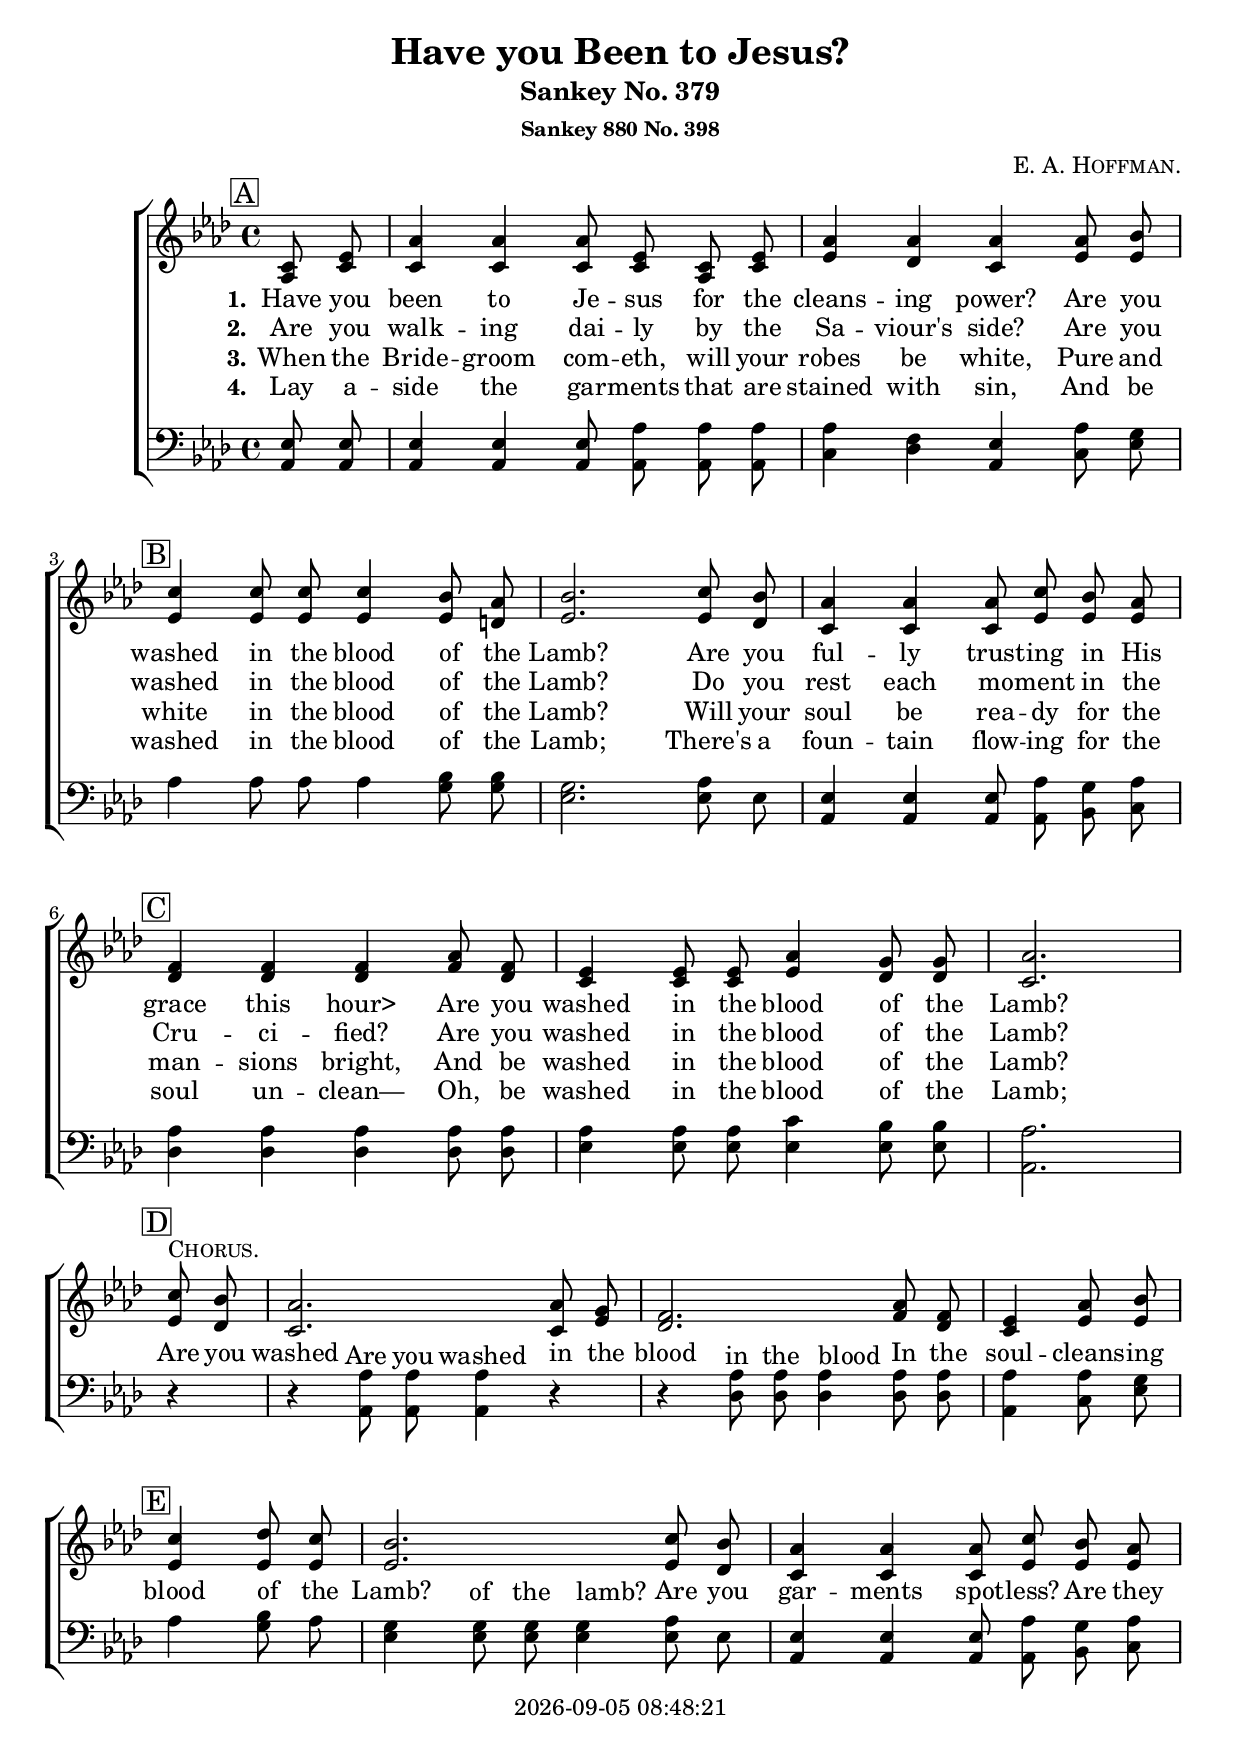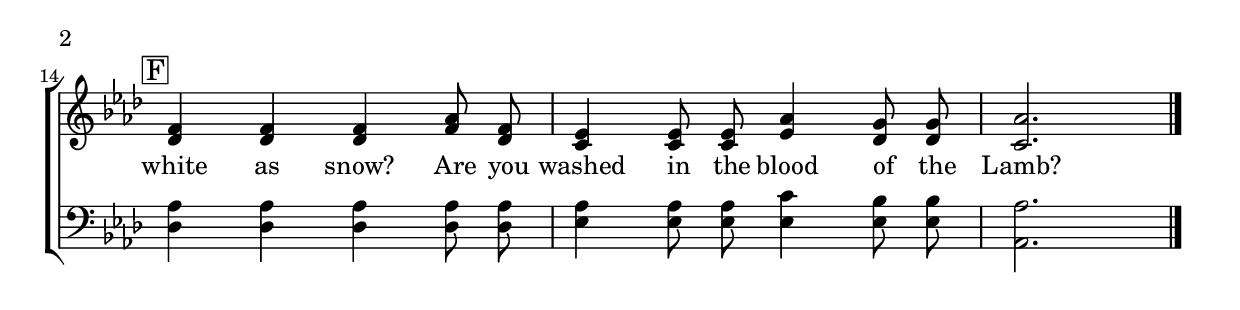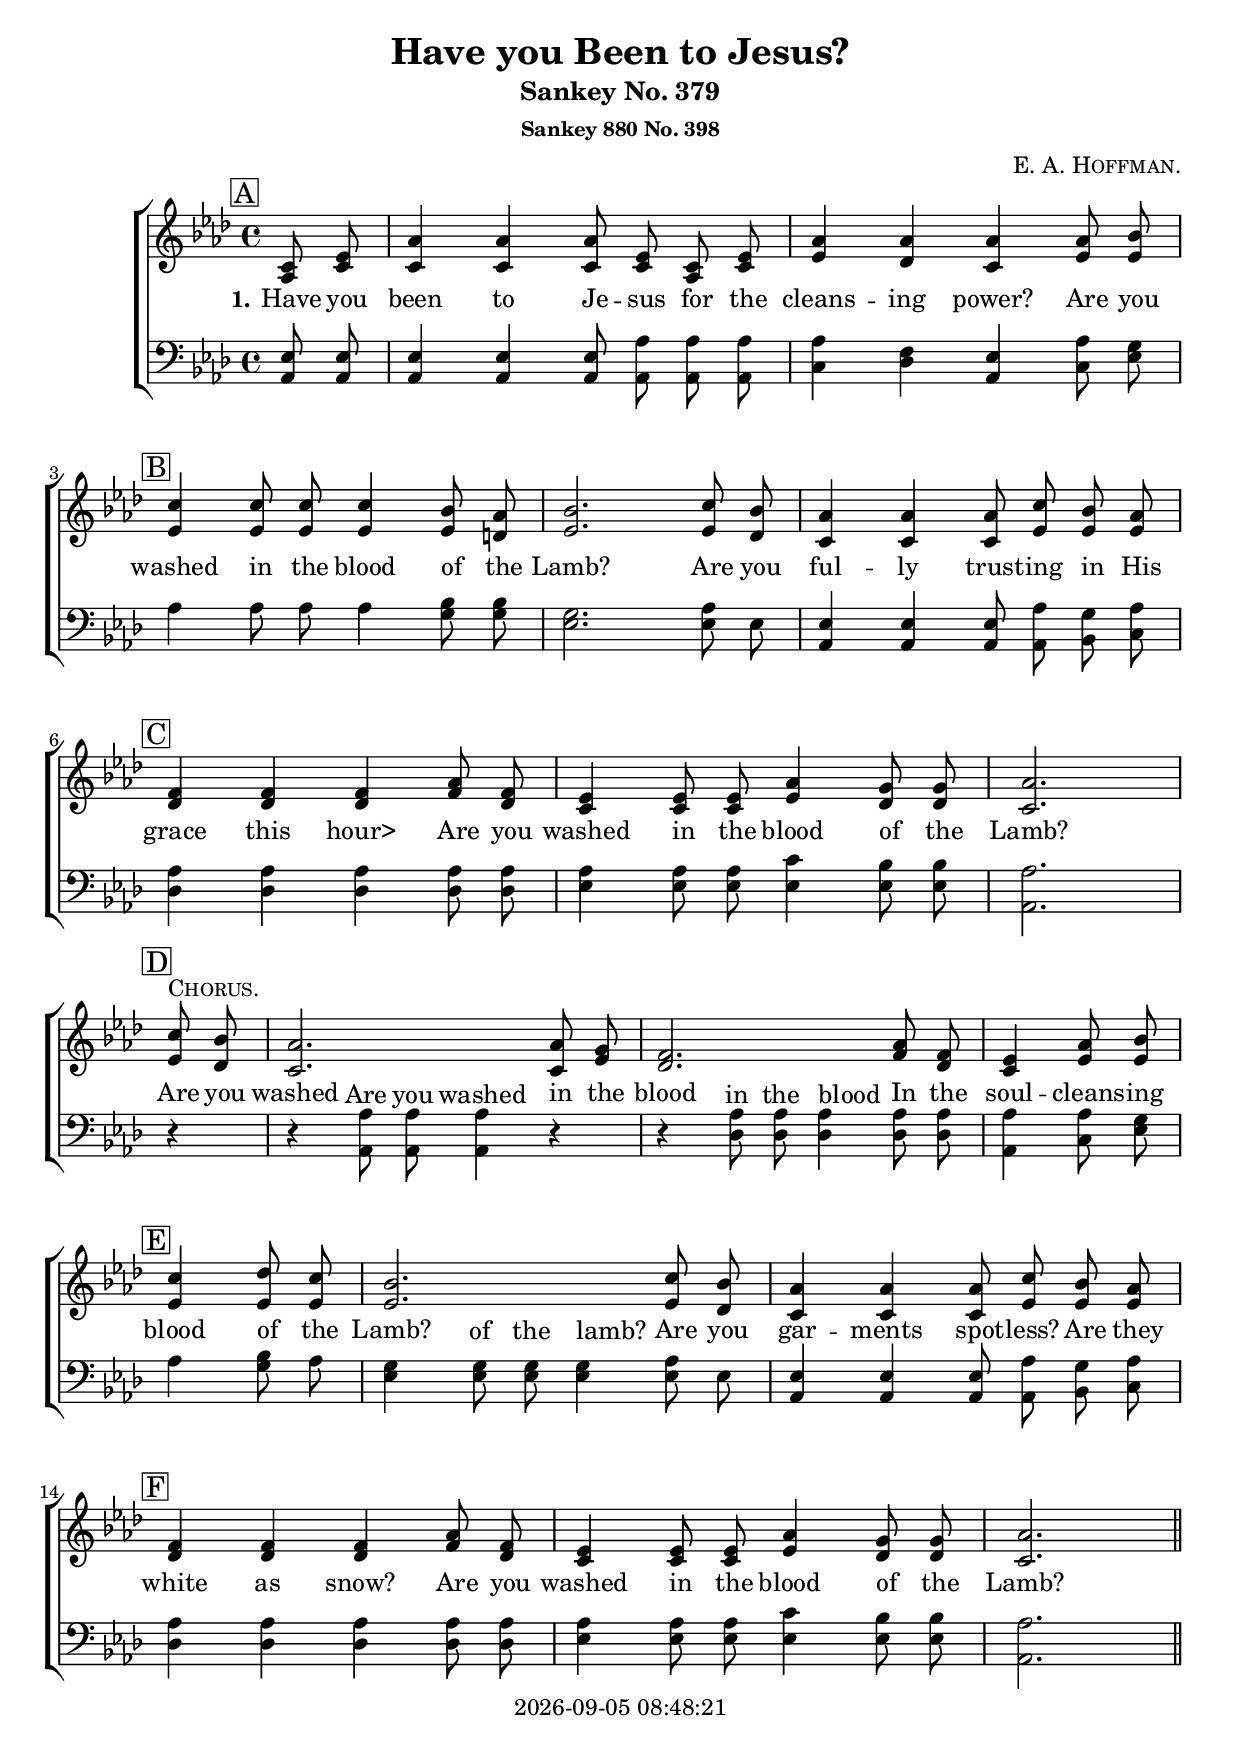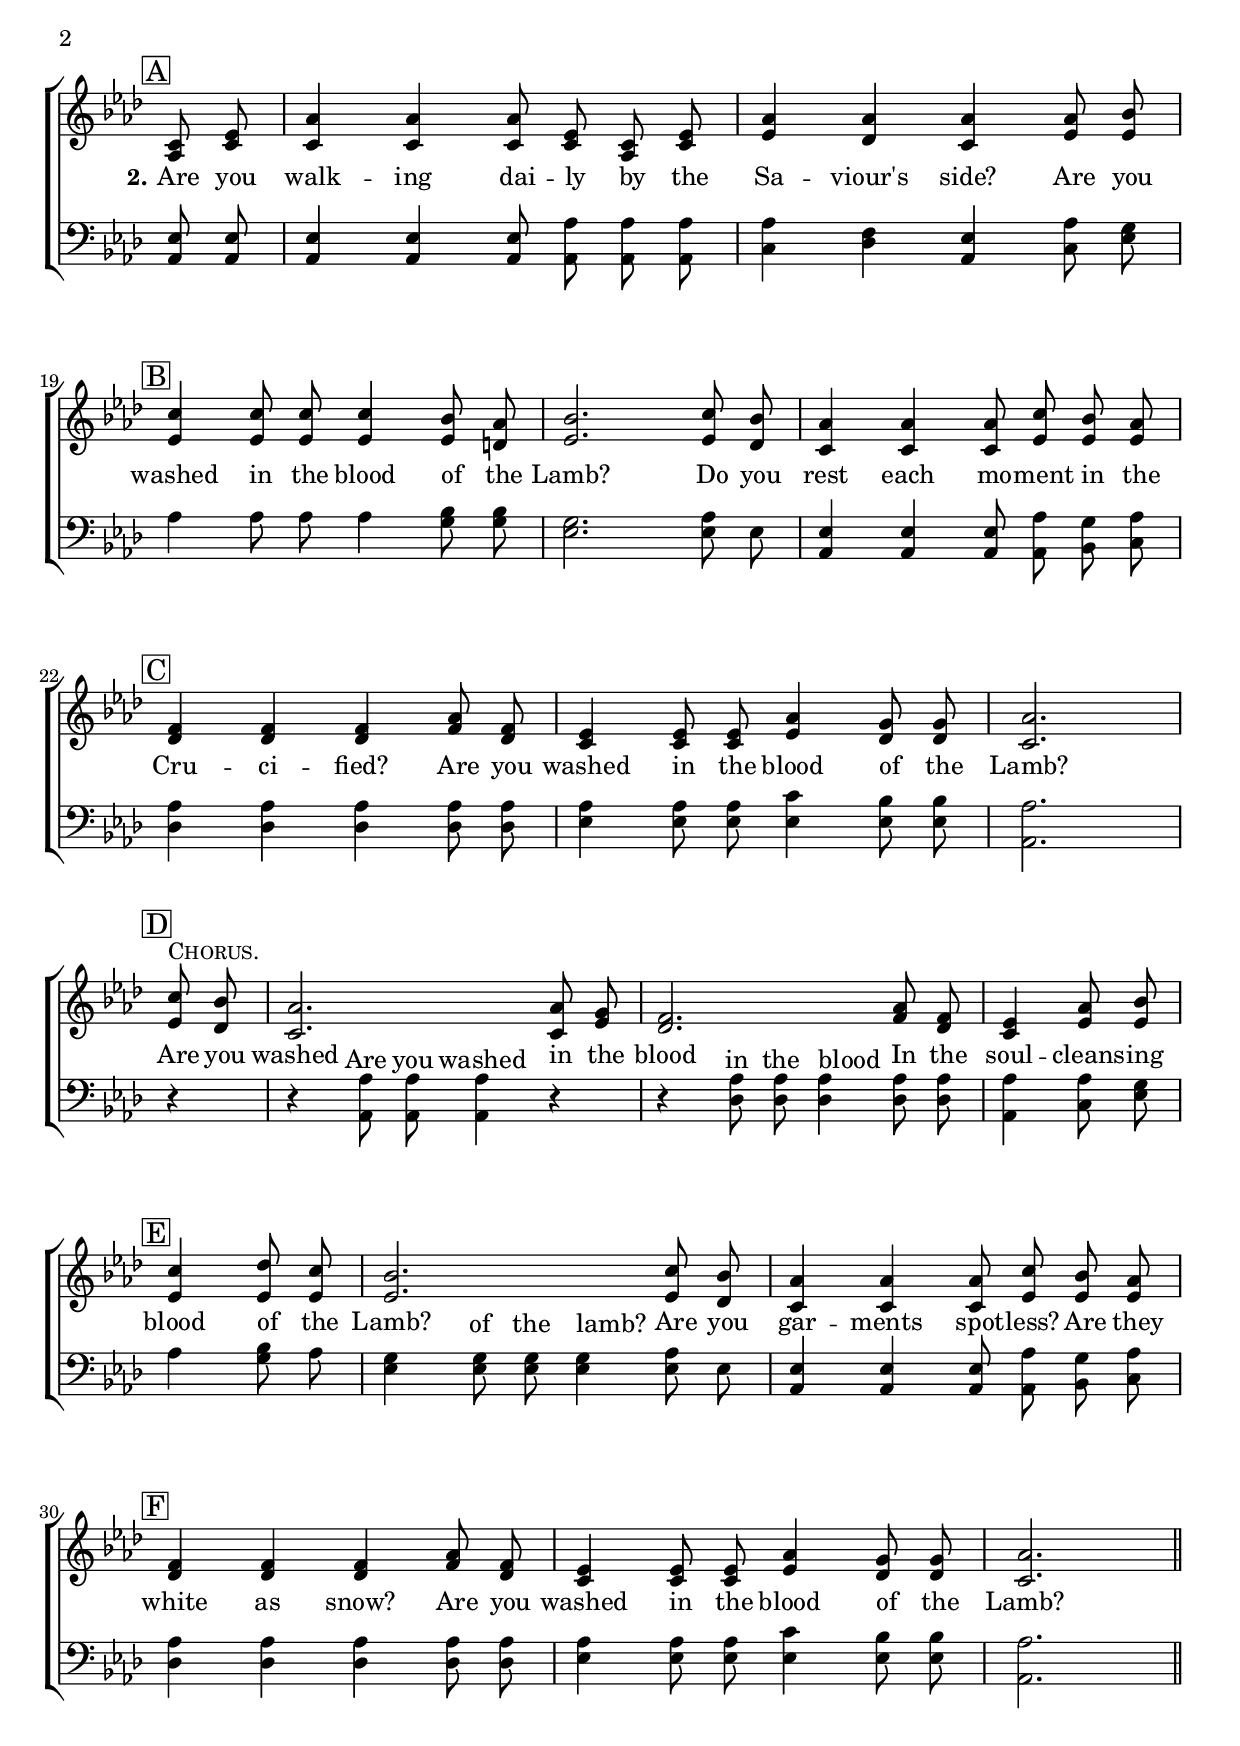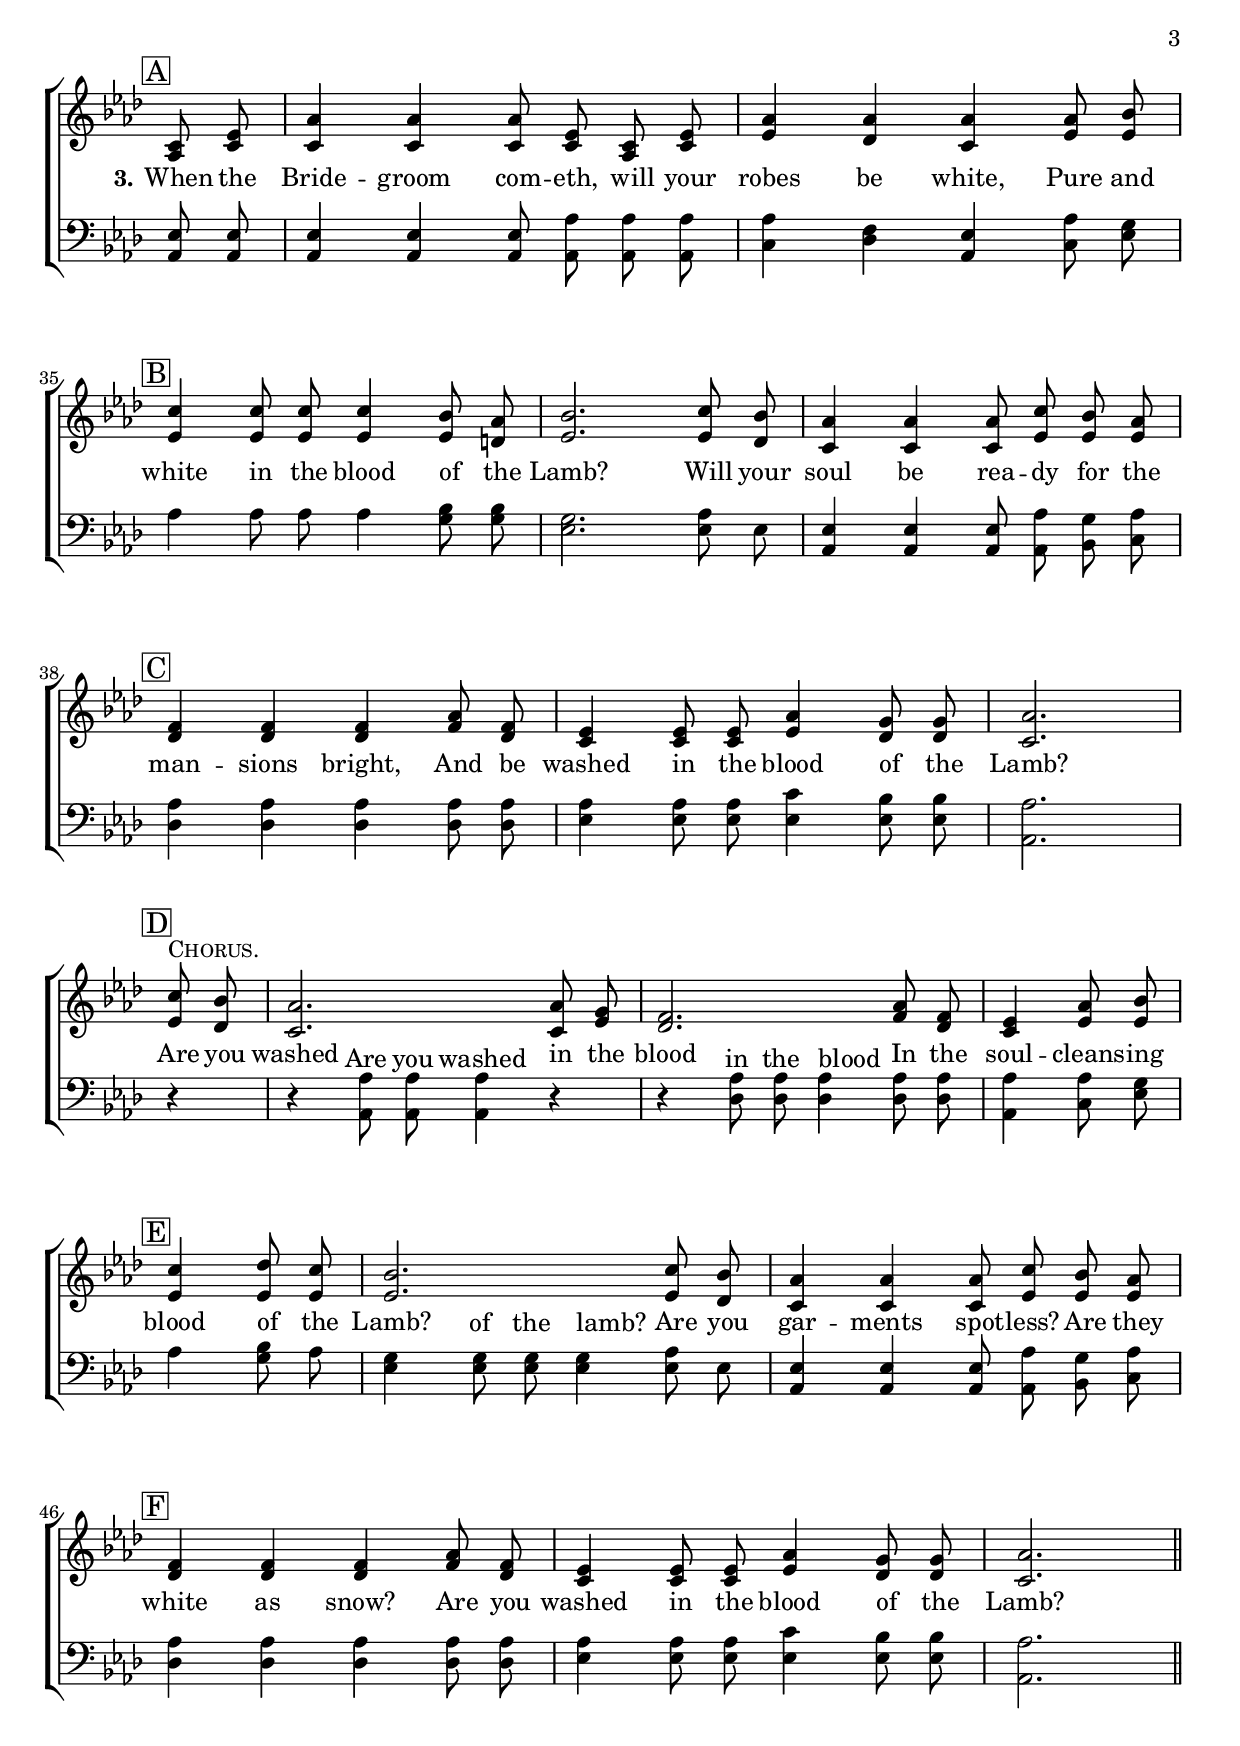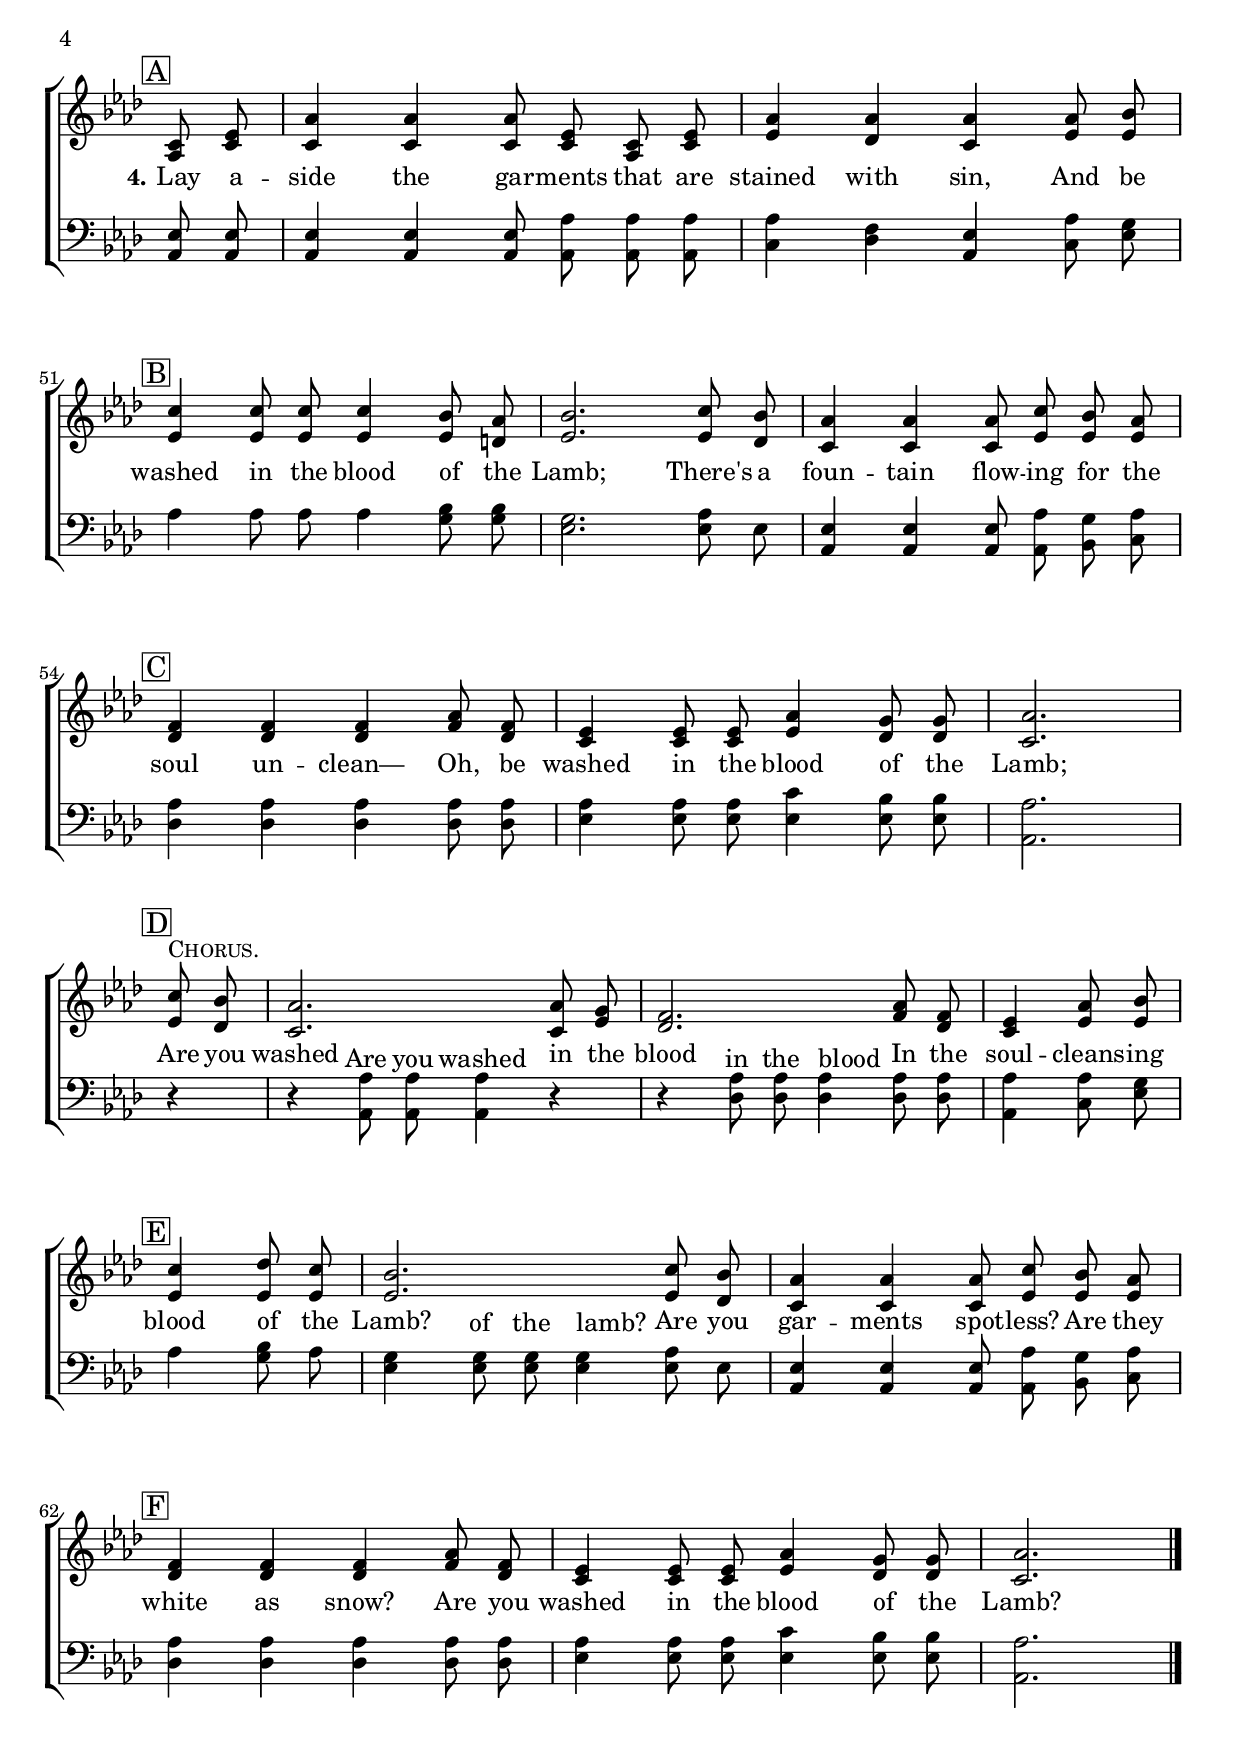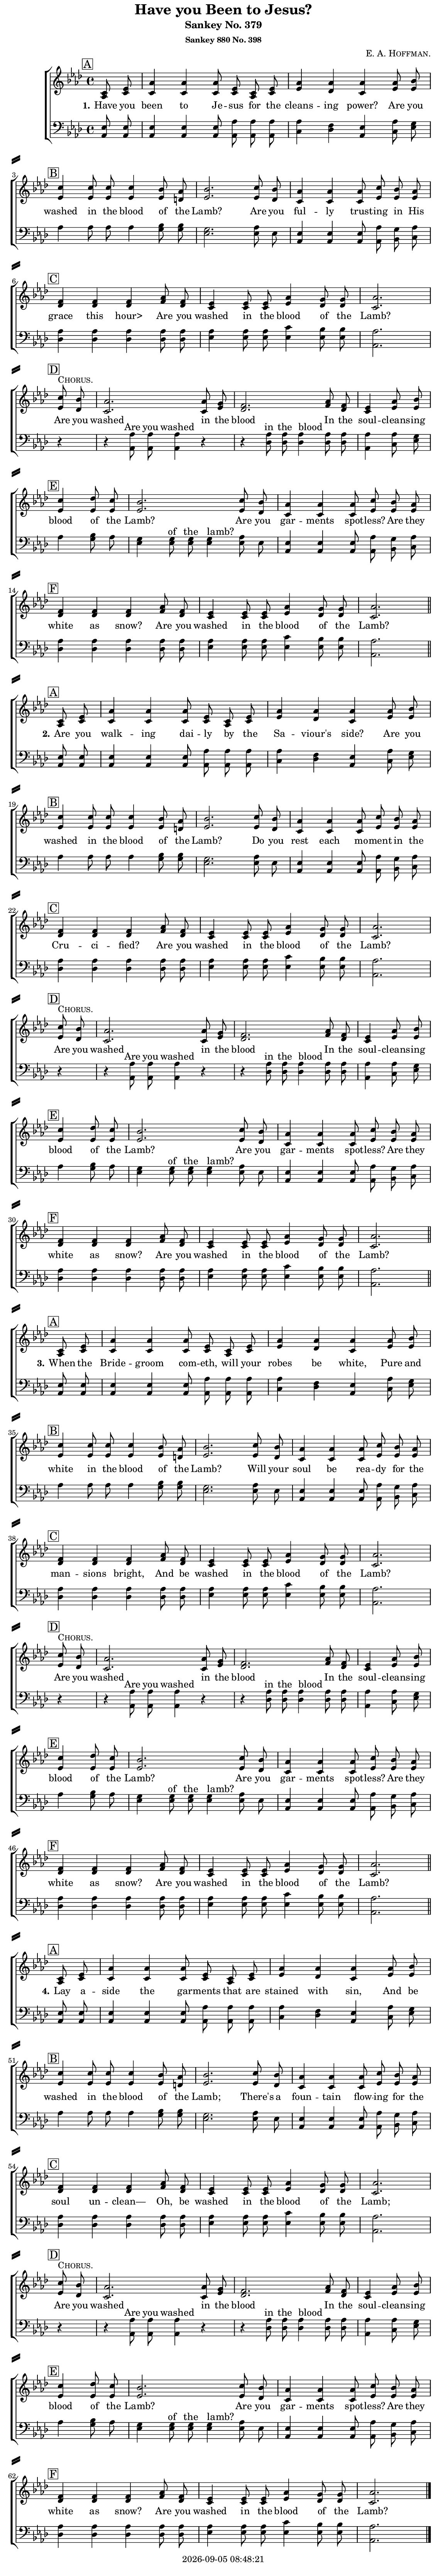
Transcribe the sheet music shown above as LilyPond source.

\version "2.22.1"

\include "articulate.ly"

today = #(strftime "%Y-%m-%d %H:%M:%S" (localtime (current-time)))

\header {
% centered at top
%  dedication  = "dedication"
  title       = "Have you Been to Jesus?"
  subtitle    = "Sankey No. 379"
  subsubtitle = "Sankey 880 No. 398"
%  instrument  = "instrument"
  
% arrangement of following lines:
%
%  poet    composer
%  meter   arranger
%  piece       opus

  composer    = \markup\smallCaps "E. A. Hoffman."
%  arranger    = "arranger"
%  opus        = "opus"

%  poet        = \markup\smallCaps "poet"
%  meter       = \markup\smallCaps "meter"
%  piece       = \markup\smallCaps "piece"

% centered at bottom
% tagline     = "tagline" % default lilypond version
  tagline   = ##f
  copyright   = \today
}

% #(set-global-staff-size 16)

global = {
  \key aes \major
  \time 4/4
  \partial 4
}

RehearsalTrack = {
% \set Score.currentBarNumber = #5
  \mark \markup { \box "A" } s4 s1*2
  \mark \markup { \box "B" }    s1*3
  \mark \markup { \box "C" }    s1*2 s2.
  \mark \markup { \box "D" } s4 s1*2 s2
  \mark \markup { \box "E" } s2 s1*2
  \mark \markup { \box "F" }    s1*2 s2.
}

TempoTrack = {
  \set Score.tempoHideNote = ##t
  \tempo 4=120
}

nl = { \bar "||" \break }

soprano = \relative {
  \autoBeamOff
  c'8 ees
  aes4 4 8 ees c ees
  aes4 4 4 8 bes
  c4 8 8 4 bes8 aes % B
  bes2. c8 bes
  aes4 4 8 c bes aes
  f4 4 4 aes8 f % C
  ees4 8 8 aes4 g8 8
  aes2. \bar "|" \break c8^\markup\smallCaps Chorus. bes
  aes2. 8 g % D
  f2. aes8 f
  ees4 aes8 bes \bar "|" \break c4 des8 c
  bes2. c8 bes % E
  aes4 4 8 c bes aes
  f4 4 4 aes8 f % F
  ees4 8 8 aes4 g8 8
  aes2.
}

alto = \relative {
  \autoBeamOff
  aes8 c
  c4 4 8 8 aes c
  ees4 des c ees8 8
  ees4 8 8 4 8 d % B
  ees2. 8 des
  c4 4 8 ees8 8 8
  des4 4 4 f8 des % C
  c4 8 8 ees4 des8 8
  c2. ees8 des
  c2. 8 ees % D
  des2. f8 des
  c4 ees8 8 4 8 8
  ees2. 8 des % E
  c4 4 8 ees8 8 8
  des4 4 4 f8 des % F
  c4 8 8 ees4 des8 8
  c2.
}

tenor = \relative {
  \autoBeamOff
  ees8 8
  ees4 4 8 aes aes aes
  aes4 f ees aes8 g
  aes4 8 8 4 bes8 8 % B
  g2. aes8 ees
  ees4 4 8 aes g aes
  aes4 4 4 8 8 % C
  aes4 8 8 c4 bes8 8
  aes2. r4
  r4 aes8 8 4 r4 % D
  r4 aes8 8 4 8 8
  aes4 8 g aes4 bes8 aes
  g4 8 8 4 aes8 ees % E
  ees4 4 8 aes8 g aes
  aes4 4 4 8 8 % F
  aes4 8 8 c4 bes8 8
  aes2.
}

bass = \relative {
  \autoBeamOff
  aes,8 8
  aes4 4 8 8 8 8
  c4 des aes c8 ees
  aes4 8 8 4 g8 8 % B
  ees2. 8 8
  aes,4 4 8 8 bes c
  des4 4 4 8 8 % C
  ees4 8 8 4 8 8
  aes,2. r4
  r4 aes8 8 4 r4 % D
  r4 des8 8 4 8 8
  aes4 c8 ees aes4 g8 aes
  ees4 8 8 4 8 8 % E
  aes,4 4 8 8 bes c
  des4 4 4 8 8 % F
  ees4 8 8 4 8 8
  aes,2.
}

nom  = {   \set ignoreMelismata = ##t }
yesm = { \unset ignoreMelismata       }

chorus = \lyricmode {
  Are you washed in the blood
  In the soul -- cleans -- ing blood of the Lamb?
  Are you gar -- ments spot -- less?
  Are they white as snow?
  Are you washed in the blood of the Lamb?
}

chorusMen = \lyricmode {
  _ _ _ _ _ _ _ _ _ _
  _ _ _ _ _ _ _ _ _ _
  _ _ _ _ _ _ _ _ _ _
  _ _ _ _ _ _ _ _ _ _
  Are you washed in the blood
  _ _ _ _ _ _ _ _ _
  of the lamb?
  _ _ _ _ _ _ _ _ _ _
  _ _ _ _ _ _ _ _ _ _
}

verses = 4

wordsOne = \lyricmode {
  \set stanza = "1."
  Have you been to Je -- sus for the cleans -- ing power?
  Are you washed in the blood of the Lamb?
  Are you ful -- ly trust -- ing in His grace this hour>
  Are you washed in the blood of the Lamb?
}
  
wordsTwo = \lyricmode {
  \set stanza = "2."
  Are you walk -- ing dai -- ly by the Sa -- viour's side?
  Are you washed in the blood of the Lamb?
  Do you rest each mo -- ment in the Cru -- ci -- fied?
  Are you washed in the blood of the Lamb?
}
  
wordsThree = \lyricmode {
  \set stanza = "3."
  When the Bride -- groom com -- eth, will your robes be white,
  Pure and white in the blood of the Lamb?
  Will your soul be rea -- dy for the man -- sions bright,
  And be washed in the blood of the Lamb?
}
  
wordsFour = \lyricmode {
  \set stanza = "4."
  Lay a -- side the gar -- ments that are stained with sin,
  And be washed in the blood of the Lamb;
  There's a foun -- tain flow -- ing for the soul un -- clean—
  Oh, be washed in the blood of the Lamb;
}
  
wordsMidiWomen = \lyricmode {
  \set stanza = "1."
  "Have " "you " "been " "to " Je "sus " "for " "the " cleans "ing " "power? "
  "\nAre " "you " "washed " "in " "the " "blood " "of " "the " "Lamb? "
  "\nAre " "you " ful "ly " trust "ing " "in " "His " "grace " "this " "hour> "
  "\nAre " "you " "washed " "in " "the " "blood " "of " "the " "Lamb? "
  "\nAre " "you " "washed " "in " "the " "blood "
  "\nIn " "the " soul cleans "ing " "blood " "of " "the " "Lamb? "
  "\nAre " "you " gar "ments " spot "less? "
  "\nAre " "they " "white " "as " "snow? "
  "\nAre " "you " "washed " "in " "the " "blood " "of " "the " "Lamb? "

  \set stanza = "2."
  "\nAre " "you " walk "ing " dai "ly " "by " "the " Sa "viour's " "side? "
  "\nAre " "you " "washed " "in " "the " "blood " "of " "the " "Lamb? "
  "\nDo " "you " "rest " "each " mo "ment " "in " "the " Cru ci "fied? "
  "\nAre " "you " "washed " "in " "the " "blood " "of " "the " "Lamb? "
  "\nAre " "you " "washed " "in " "the " "blood "
  "\nIn " "the " soul cleans "ing " "blood " "of " "the " "Lamb? "
  "\nAre " "you " gar "ments " spot "less? "
  "\nAre " "they " "white " "as " "snow? "
  "\nAre " "you " "washed " "in " "the " "blood " "of " "the " "Lamb? "

  \set stanza = "3."
  "\nWhen " "the " Bride "groom " com "eth, " "will " "your " "robes " "be " "white, "
  "\nPure " "and " "white " "in " "the " "blood " "of " "the " "Lamb? "
  "\nWill " "your " "soul " "be " rea "dy " "for " "the " man "sions " "bright, "
  "\nAnd " "be " "washed " "in " "the " "blood " "of " "the " "Lamb? "
  "\nAre " "you " "washed " "in " "the " "blood "
  "\nIn " "the " soul cleans "ing " "blood " "of " "the " "Lamb? "
  "\nAre " "you " gar "ments " spot "less? "
  "\nAre " "they " "white " "as " "snow? "
  "\nAre " "you " "washed " "in " "the " "blood " "of " "the " "Lamb? "

  \set stanza = "4."
  "\nLay " a "side " "the " gar "ments " "that " "are " "stained " "with " "sin, "
  "\nAnd " "be " "washed " "in " "the " "blood " "of " "the " "Lamb; "
  "\nThere's " "a " foun "tain " flow "ing " "for " "the " "soul " un "clean— "
  "\nOh, " "be " "washed " "in " "the " "blood " "of " "the " "Lamb; "
  "\nAre " "you " "washed " "in " "the " "blood "
  "\nIn " "the " soul cleans "ing " "blood " "of " "the " "Lamb? "
  "\nAre " "you " gar "ments " spot "less? "
  "\nAre " "they " "white " "as " "snow? "
  "\nAre " "you " "washed " "in " "the " "blood " "of " "the " "Lamb? "
}

wordsMidiMen = \lyricmode {
  \set stanza = "1."
  "Have " "you " "been " "to " Je "sus " "for " "the " cleans "ing " "power? "
  "\nAre " "you " "washed " "in " "the " "blood " "of " "the " "Lamb? "
  "\nAre " "you " ful "ly " trust "ing " "in " "His " "grace " "this " "hour> "
  "\nAre " "you " "washed " "in " "the " "blood " "of " "the " "Lamb? "
  "\nAre " "you " "washed " "in " "the " "blood "
  "\nIn " "the " soul cleans "ing " "blood " "of " "the " "Lamb? "
  "\nof " "the " "Lamb? "
  "\nAre " "you " gar "ments " spot "less? "
  "\nAre " "they " "white " "as " "snow? "
  "\nAre " "you " "washed " "in " "the " "blood " "of " "the " "Lamb? "

  \set stanza = "2."
  "\nAre " "you " walk "ing " dai "ly " "by " "the " Sa "viour's " "side? "
  "\nAre " "you " "washed " "in " "the " "blood " "of " "the " "Lamb? "
  "\nDo " "you " "rest " "each " mo "ment " "in " "the " Cru ci "fied? "
  "\nAre " "you " "washed " "in " "the " "blood " "of " "the " "Lamb? "
  "\nAre " "you " "washed " "in " "the " "blood "
  "\nIn " "the " soul cleans "ing " "blood " "of " "the " "Lamb? "
  "\nof " "the " "Lamb? "
  "\nAre " "you " gar "ments " spot "less? "
  "\nAre " "they " "white " "as " "snow? "
  "\nAre " "you " "washed " "in " "the " "blood " "of " "the " "Lamb? "

  \set stanza = "3."
  "\nWhen " "the " Bride "groom " com "eth, " "will " "your " "robes " "be " "white, "
  "\nPure " "and " "white " "in " "the " "blood " "of " "the " "Lamb? "
  "\nWill " "your " "soul " "be " rea "dy " "for " "the " man "sions " "bright, "
  "\nAnd " "be " "washed " "in " "the " "blood " "of " "the " "Lamb? "
  "\nAre " "you " "washed " "in " "the " "blood "
  "\nIn " "the " soul cleans "ing " "blood " "of " "the " "Lamb? "
  "\nof " "the " "Lamb? "
  "\nAre " "you " gar "ments " spot "less? "
  "\nAre " "they " "white " "as " "snow? "
  "\nAre " "you " "washed " "in " "the " "blood " "of " "the " "Lamb? "

  \set stanza = "4."
  "\nLay " a "side " "the " gar "ments " "that " "are " "stained " "with " "sin, "
  "\nAnd " "be " "washed " "in " "the " "blood " "of " "the " "Lamb; "
  "\nThere's " "a " foun "tain " flow "ing " "for " "the " "soul " un "clean— "
  "\nOh, " "be " "washed " "in " "the " "blood " "of " "the " "Lamb; "
  "\nAre " "you " "washed " "in " "the " "blood "
  "\nIn " "the " soul cleans "ing " "blood " "of " "the " "Lamb? "
  "\nof " "the " "Lamb? "
  "\nAre " "you " gar "ments " spot "less? "
  "\nAre " "they " "white " "as " "snow? "
  "\nAre " "you " "washed " "in " "the " "blood " "of " "the " "Lamb? "
}

\book {
  \bookOutputSuffix "midi-women"
  \score {
%    \articulate
        \new ChoirStaff <<
                                % Soprano staff
          \new Staff = soprano
          <<
            \new Voice { \repeat unfold \verses \TempoTrack     }
            \new Voice { \global \repeat unfold \verses \soprano \bar "|." }
            \addlyrics \wordsMidiWomen
          >>
                                % Alto staff
          \new Staff = alto
          <<
            \new Voice { \global \repeat unfold \verses { \alto \nl } \bar "|." }
          >>
                                % Tenor staff
          \new Staff = tenor
          <<
            \clef "treble_8"
            \new Voice { \global \repeat unfold \verses \tenor }
          >>
                                % Bass staff
          \new Staff = bass
          <<
            \clef "bass"
            \new Voice { \global \repeat unfold \verses \bass }
          >>
        >>
    \midi {}
  }
}

\book {
  \bookOutputSuffix "midi-men"
  \score {
%    \articulate
        \new ChoirStaff <<
                                % Soprano staff
          \new Staff = soprano
          <<
            \new Voice { \repeat unfold \verses \TempoTrack     }
            \new Voice { \global \repeat unfold \verses \soprano \bar "|." }
          >>
                                % Alto staff
          \new Staff = alto
          <<
            \new Voice { \global \repeat unfold \verses { \alto \nl } \bar "|." }
          >>
                                % Tenor staff
          \new Staff = tenor
          <<
            \clef "treble_8"
            \new Voice { \global \repeat unfold \verses \tenor }
            \addlyrics \wordsMidiMen
          >>
                                % Bass staff
          \new Staff = bass
          <<
            \clef "bass"
            \new Voice { \global \repeat unfold \verses \bass }
          >>
        >>
    \midi {}
  }
}

\book {
  \bookOutputSuffix "repeat"
  \score {
        \new ChoirStaff <<
                                  % Joint soprano/alto staff
          \new Staff \with { printPartCombineTexts = ##f }
          <<
            \new Voice \RehearsalTrack
            \new Voice \TempoTrack
            \new NullVoice = "aligner" \soprano
            \new Voice = "women" \partCombine { \global \soprano \bar "|." } { \global \alto }
            \new Lyrics \lyricsto "aligner" { \wordsOne \chorus }
            \new Lyrics \lyricsto "aligner"   \wordsTwo
            \new Lyrics \lyricsto "aligner"   \wordsThree
            \new Lyrics \lyricsto "aligner"   \wordsFour
          >>
                                  % Joint tenor/bass staff
          \new Staff = men \with { printPartCombineTexts = ##f }
          <<
            \clef "bass"
            \new Voice \partCombine { \global \tenor } { \global \bass }
            \new NullVoice = alignerT \tenor
          >>
            \new Lyrics \with {alignAboveContext = men} \lyricsto alignerT \chorusMen
        >>
    \layout {
      indent = 1.5\cm
      \pointAndClickOff
      \context {
        \Staff \RemoveAllEmptyStaves
      }
    }
  }
}

\book {
  \bookOutputSuffix "single"
  \score {
        \new ChoirStaff <<
                                  % Joint soprano/alto staff
          \new Staff \with { printPartCombineTexts = ##f }
          <<
            \new Voice { \repeat unfold \verses \RehearsalTrack }
            \new Voice { \repeat unfold \verses \TempoTrack }
            \new NullVoice = "aligner" { \repeat unfold \verses \soprano }
            \new Voice = "women" \partCombine { \global \repeat unfold \verses \soprano \bar "|." }
                                               { \global \repeat unfold \verses { \alto \nl } \bar "|." }
            \new Lyrics \lyricsto "aligner" { \wordsOne   \chorus
                                              \wordsTwo   \chorus
                                              \wordsThree \chorus
                                              \wordsFour  \chorus
                                            }
          >>
                                  % Joint tenor/bass staff
          \new Staff = men \with { printPartCombineTexts = ##f }
          <<
            \clef "bass"
            \new Voice \partCombine { \global \repeat unfold \verses \tenor }
                                    { \global \repeat unfold \verses \bass }
            \new NullVoice = alignerT { \repeat unfold \verses \tenor}
            \new Lyrics \with {alignAboveContext = men} \lyricsto alignerT {\repeat unfold \verses \chorusMen}
          >>
        >>
    \layout {
      indent = 1.5\cm
      \pointAndClickOff
      \context {
        \Staff \RemoveAllEmptyStaves
      }
    }
  }
}

\book {
  \bookOutputSuffix "singlepage"
  \paper {
    top-margin = 0
    left-margin = 7
    right-margin = 1
    paper-width = 190\mm
    page-breaking = #ly:one-page-breaking
    system-system-spacing.basic-distance = #15
    system-separator-markup = \slashSeparator
  }
  \score {
        \new ChoirStaff <<
                                  % Joint soprano/alto staff
          \new Staff \with { printPartCombineTexts = ##f }
          <<
            \new Voice { \repeat unfold \verses \RehearsalTrack }
            \new Voice { \repeat unfold \verses \TempoTrack }
            \new NullVoice = "aligner" { \repeat unfold \verses \soprano }
            \new Voice = "women" \partCombine { \global \repeat unfold \verses \soprano \bar "|." }
                                               { \global \repeat unfold \verses { \alto \nl } \bar "|." }
            \new Lyrics \lyricsto "aligner" { \wordsOne   \chorus
                                              \wordsTwo   \chorus
                                              \wordsThree \chorus
                                              \wordsFour  \chorus
                                            }
          >>
                                  % Joint tenor/bass staff
          \new Staff = men \with { printPartCombineTexts = ##f }
          <<
            \clef "bass"
            \new Voice \partCombine { \global \repeat unfold \verses \tenor }
                                            { \global \repeat unfold \verses \bass }
            \new NullVoice = alignerT { \repeat unfold \verses \tenor}
          >>
          \new Lyrics \with {alignAboveContext = men} \lyricsto alignerT {\repeat unfold \verses \chorusMen}
        >>
    \layout {
      indent = 1.5\cm
      \pointAndClickOff
      \context {
        \Staff \RemoveAllEmptyStaves
      }
    }
  }
}
